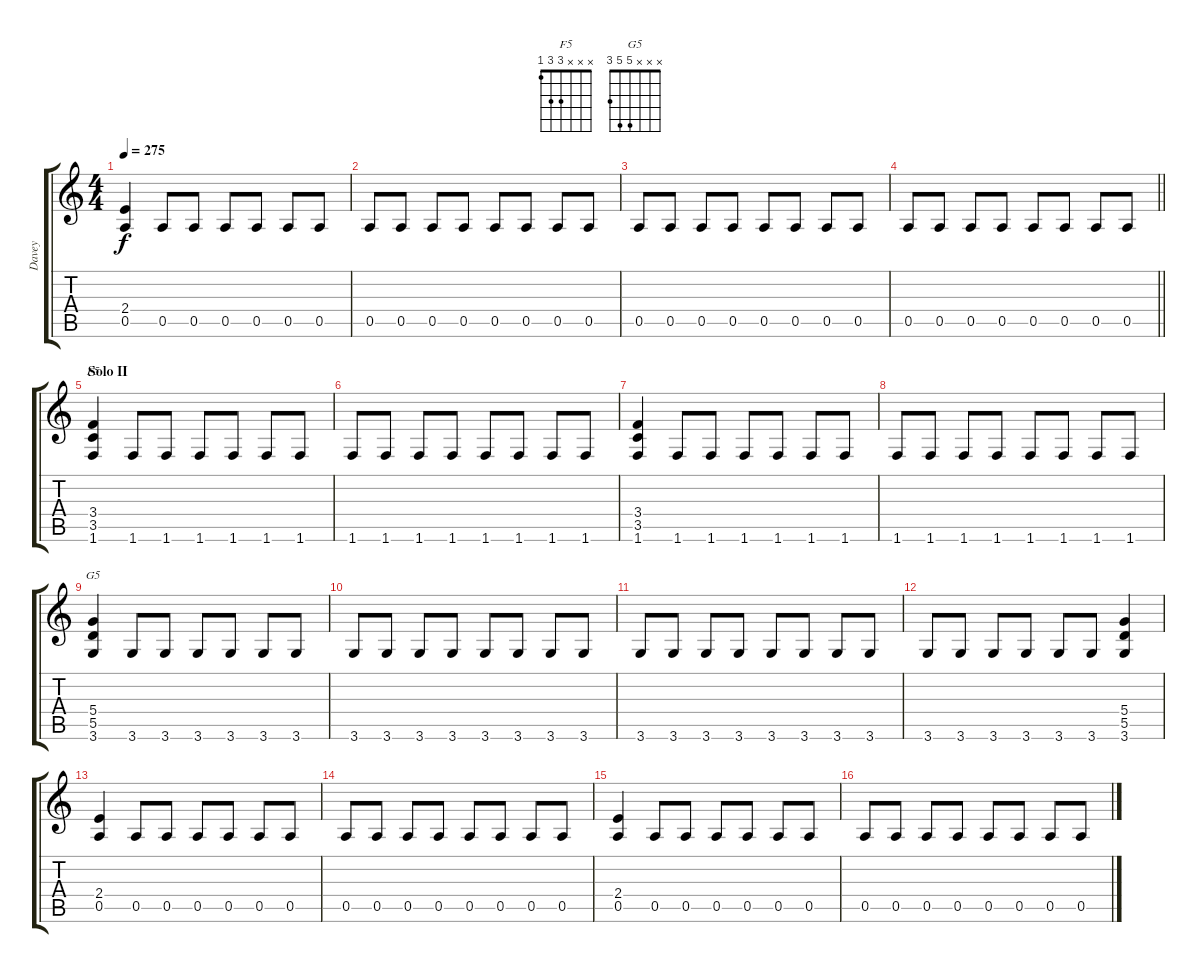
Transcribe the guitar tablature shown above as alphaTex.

\track ("Davey" "Davey") {instrument distortionguitar}
\staff {score tabs}
\tuning (E4 B3 G3 D3 A2 E2) {hide}
\chord ("F5" x x x 3 3 1)
\chord ("G5" x x x 5 5 3)
\ts (4 4)
\tempo 275
\clef g2
\ks c
(2.4 0.5).4{dy f} 0.5.8 0.5.8 0.5.8 0.5.8 0.5.8 0.5.8 |
0.5.8 0.5.8 0.5.8 0.5.8 0.5.8 0.5.8 0.5.8 0.5.8 |
0.5.8 0.5.8 0.5.8 0.5.8 0.5.8 0.5.8 0.5.8 0.5.8 |
\barLineRight lightlight
0.5.8 0.5.8 0.5.8 0.5.8 0.5.8 0.5.8 0.5.8 0.5.8 |
\section ("" "Solo II")
(3.4 3.5 1.6).4{ch "F5"} 1.6.8 1.6.8 1.6.8 1.6.8 1.6.8 1.6.8 |
1.6.8 1.6.8 1.6.8 1.6.8 1.6.8 1.6.8 1.6.8 1.6.8 |
(3.4 3.5 1.6).4 1.6.8 1.6.8 1.6.8 1.6.8 1.6.8 1.6.8 |
1.6.8 1.6.8 1.6.8 1.6.8 1.6.8 1.6.8 1.6.8 1.6.8 |
(5.4 5.5 3.6).4{ch "G5"} 3.6.8 3.6.8 3.6.8 3.6.8 3.6.8 3.6.8 |
3.6.8 3.6.8 3.6.8 3.6.8 3.6.8 3.6.8 3.6.8 3.6.8 |
3.6.8 3.6.8 3.6.8 3.6.8 3.6.8 3.6.8 3.6.8 3.6.8 |
3.6.8 3.6.8 3.6.8 3.6.8 3.6.8 3.6.8 (5.4 5.5 3.6).4 |
(2.4 0.5).4 0.5.8 0.5.8 0.5.8 0.5.8 0.5.8 0.5.8 |
0.5.8 0.5.8 0.5.8 0.5.8 0.5.8 0.5.8 0.5.8 0.5.8 |
(2.4 0.5).4 0.5.8 0.5.8 0.5.8 0.5.8 0.5.8 0.5.8 |
0.5.8 0.5.8 0.5.8 0.5.8 0.5.8 0.5.8 0.5.8 0.5.8
